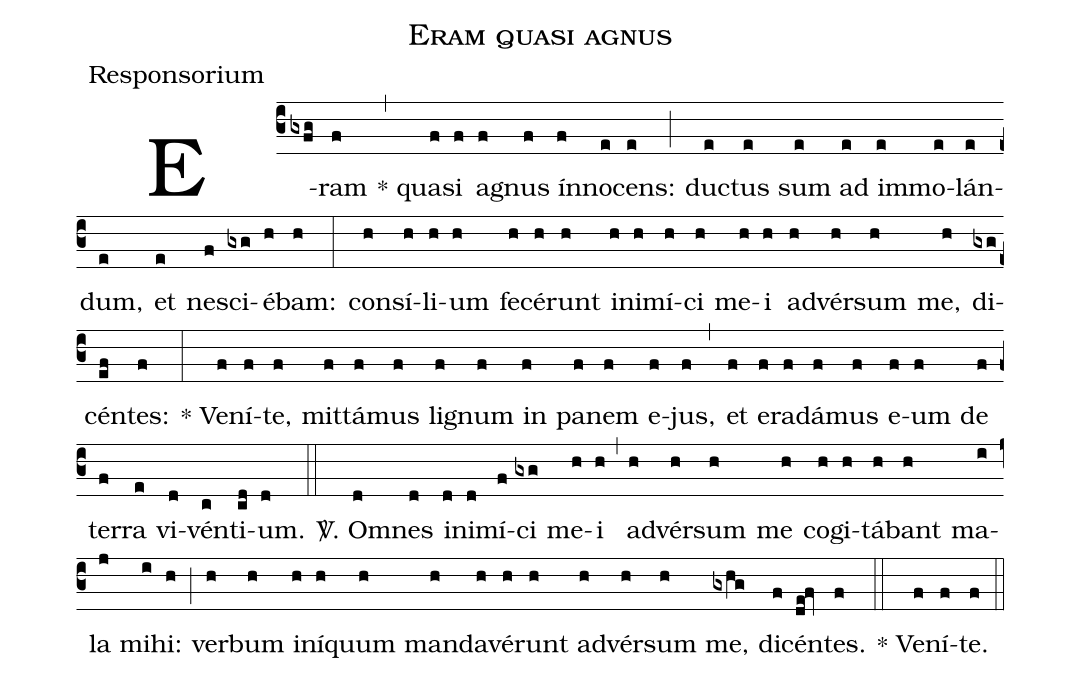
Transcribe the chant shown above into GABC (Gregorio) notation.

name:Eram quasi agnus;
office-part:Responsorium;
%%
(c3) E(gxfg)ram(f) (,) * qua(f)si(f) a(f)gnus(f) ín(f)no(e)cens:(e) (;) du(e)ctus(e) sum(e) ad(e) im(e)mo(e)lán(e)dum,(e) et(e) ne(f)sci(gxg)é(h)bam:(h) (:) con(h)sí(h)li(h)um(h) fe(h)cé(h)runt(h) i(h)ni(h)mí(h)ci(h) me(h)i(h) ad(h)vér(h)sum(h) me,(h) di(gxg)cén(ef)tes:(f) (:) * Ve(f)ní(f)te,(f) mit(f)tá(f)mus(f) li(f)gnum(f) in(f) pa(f)nem(f) e(f)jus,(f) (,) et(f) e(f)ra(f)dá(f)mus(f) e(f)um(f) de(f) ter(f)ra(e) vi(d)vén(c)ti(cd)um.(d) (::) <sp>V/</sp>. Om(d)nes(d) i(d)ni(d)mí(f)ci(gxg) me(h)i(h) (,) ad(h)vér(h)sum(h) me(h) co(h)gi(h)tá(h)bant(h) ma(i)la(j) mi(i)hi:(h) (;) ver(h)bum(h) i(h)ní(h)quum(h) man(h)da(h)vé(h)runt(h) ad(h)vér(h)sum(h) me,(gxhg) di(f)cén(de!fv)tes.(f) (::) * Ve(f)ní(f)te.(f) (::)
